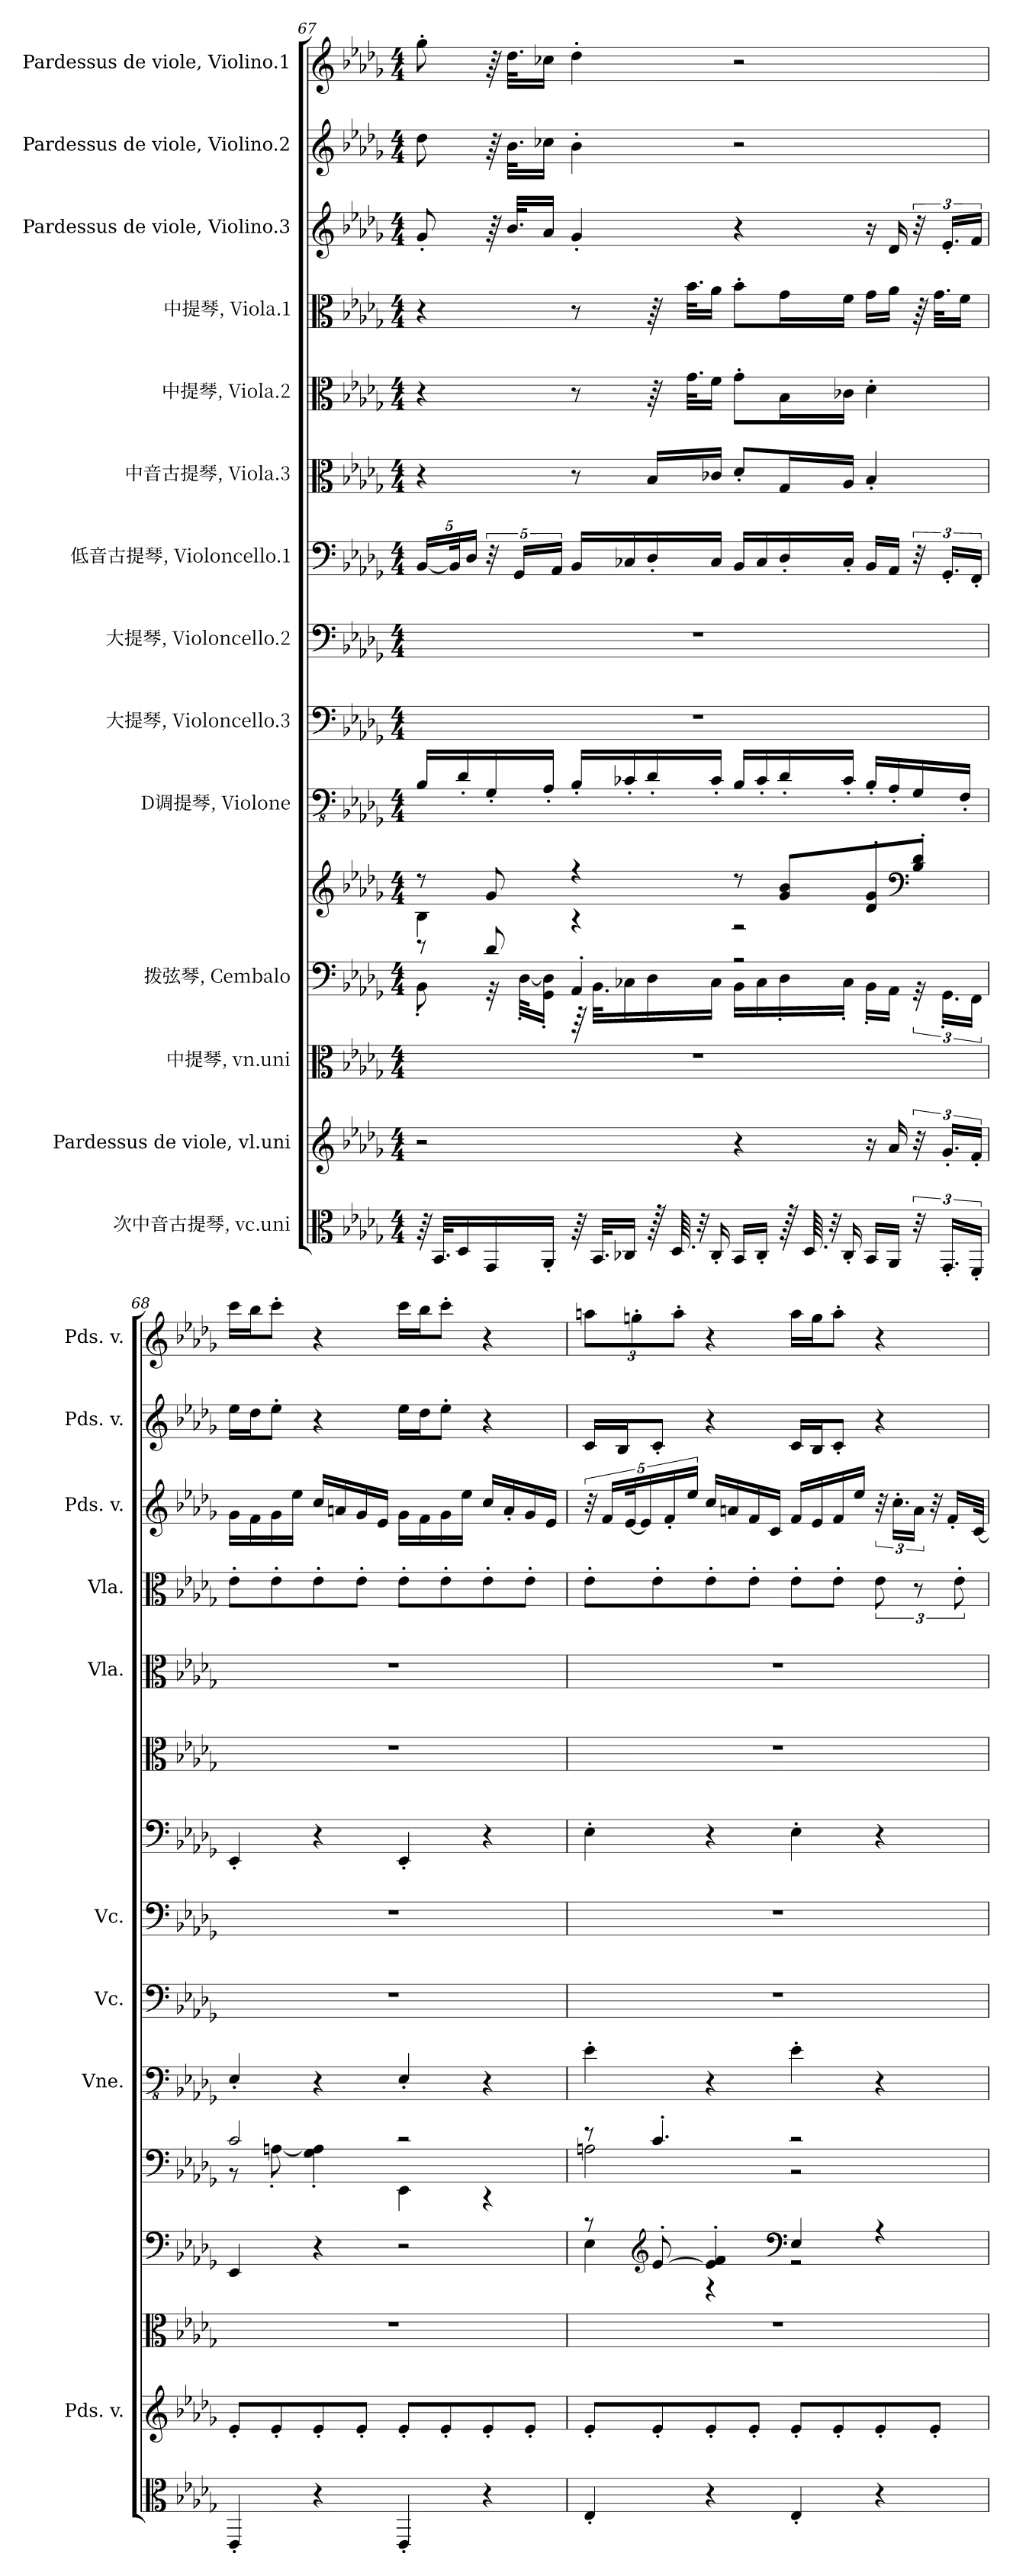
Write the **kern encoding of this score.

**kern	**kern	**kern	**kern	**kern	**kern	**kern	**kern	**kern	**kern	**kern	**kern	**kern	**kern	**kern
*part14	*part13	*part12	*part11	*part11	*part10	*part9	*part8	*part7	*part6	*part5	*part4	*part3	*part2	*part1
*staff15	*staff14	*staff13	*staff12	*staff11	*staff10	*staff9	*staff8	*staff7	*staff6	*staff5	*staff4	*staff3	*staff2	*staff1
*I"次中音古提琴, vc.uni	*I"Pardessus de viole, vl.uni	*I"中提琴, vn.uni	*I"拨弦琴, Cembalo	*	*I"D调提琴, Violone	*I"大提琴, Violoncello.3	*I"大提琴, Violoncello.2	*I"低音古提琴, Violoncello.1	*I"中音古提琴, Viola.3	*I"中提琴, Viola.2	*I"中提琴, Viola.1	*I"Pardessus de viole, Violino.3	*I"Pardessus de viole, Violino.2	*I"Pardessus de viole, Violino.1
*	*I'Pds. v.	*	*	*	*I'Vne.	*I'Vc.	*I'Vc.	*	*	*I'Vla.	*I'Vla.	*I'Pds. v.	*I'Pds. v.	*I'Pds. v.
!!LO:PB:g=z
*clefC3	*clefG2	*clefC3	*clefF4	*clefG2	*clefFv4	*clefF4	*clefF4	*clefF4	*clefC3	*clefC3	*clefC3	*clefG2	*clefG2	*clefG2
*	*	*	*	*	*ITrd7c12	*	*	*	*	*	*	*	*	*
*k[b-e-a-d-g-]	*k[b-e-a-d-g-]	*k[b-e-a-d-g-]	*k[b-e-a-d-g-]	*k[b-e-a-d-g-]	*k[b-e-a-d-g-]	*k[b-e-a-d-g-]	*k[b-e-a-d-g-]	*k[b-e-a-d-g-]	*k[b-e-a-d-g-]	*k[b-e-a-d-g-]	*k[b-e-a-d-g-]	*k[b-e-a-d-g-]	*k[b-e-a-d-g-]	*k[b-e-a-d-g-]
*M4/4	*M4/4	*M4/4	*M4/4	*M4/4	*M4/4	*M4/4	*M4/4	*M4/4	*M4/4	*M4/4	*M4/4	*M4/4	*M4/4	*M4/4
=67	=67	=67	=67	=67	=67	=67	=67	=67	=67	=67	=67	=67	=67	=67
*	*	*	*^	*^	*	*	*	*	*	*	*	*	*	*
64r	2r	1r	8r	8BB-'\	8r	4B-\	16BBB-/LL	1r	1r	[20BB-/LL	4r	4r	4r	8g-'/	8dd-\	8gg-'\
32.BB-/KLL	.	.	.	.	.	.	.	.	.	.	.	.	.	.	.	.
.	.	.	.	.	.	.	.	.	.	40BB-/K]	.	.	.	.	.	.
16D-/	.	.	.	.	.	.	16DD-'/	.	.	.	.	.	.	.	.	.
.	.	.	.	.	.	.	.	.	.	20D-/JJ	.	.	.	.	.	.
16GG-/	.	.	8d-/	32r	8g-/	.	16GGG-'/	.	.	40r	.	.	.	64r	64r	64r
.	.	.	.	.	.	.	.	.	.	.	.	.	.	32.b-/KLL	32.b-\KLL	32.dd-\KLL
.	.	.	.	.	.	.	.	.	.	20GG-/LL	.	.	.	.	.	.
.	.	.	.	[32D-'\KLL	.	.	.	.	.	.	.	.	.	.	.	.
16AA-'/JJ	.	.	.	16GG-\' 16D-\]'JJ	.	.	16AAA-'/JJ	.	.	.	.	.	.	16a-/JJ	16cc-X\JJ	16cc-X\JJ
.	.	.	.	.	.	.	.	.	.	20AA-/JJ	.	.	.	.	.	.
64r	.	.	4AA-'/	64r	4r	4r	16BBB-'/LL	.	.	16BB-/LL	8r	8r	8r	4g-'/	4b-'\	4dd-'\
32.BB-/KLL	.	.	.	32.BB-\KLL	.	.	.	.	.	.	.	.	.	.	.	.
16C-X/JJ	.	.	.	16C-X\	.	.	16CC-X'/	.	.	16C-X/	.	.	.	.	.	.
128r	.	.	.	16D-\	.	.	16DD-'/	.	.	16D-'/	16B-/LL	64r	64r	.	.	.
64.D-/	.	.	.	.	.	.	.	.	.	.	.	.	.	.	.	.
.	.	.	.	.	.	.	.	.	.	.	.	32.g-\KLL	32.b-\KLL	.	.	.
32r	.	.	.	.	.	.	.	.	.	.	.	.	.	.	.	.
16C-'/	.	.	.	16C-\JJ	.	.	16CC-'/JJ	.	.	16C-/JJ	16c-X/JJ	16f\JJ	16a-\JJ	.	.	.
16BB-/LL	4r	.	2r	16BB-\LL	8r	2r	16BBB-/LL	.	.	16BB-/LL	8d-'/L	8g-'\L	8b-'\L	4r	2r	2r
16C-'/JJ	.	.	.	16C-\	.	.	16CC-'/	.	.	16C-/	.	.	.	.	.	.
128r	.	.	.	16D-'\	8g-/ 8b-/L	.	16DD-'/	.	.	16D-'/	16G-/L	16B-\L	16g-\L	.	.	.
64.D-/	.	.	.	.	.	.	.	.	.	.	.	.	.	.	.	.
32r	.	.	.	.	.	.	.	.	.	.	.	.	.	.	.	.
16C-'/	.	.	.	16C-'\JJ	.	.	16CC-'/JJ	.	.	16C-'/JJ	16A-/JJ	16c-X\JJ	16f\JJ	.	.	.
16BB-/LL	16r	.	.	16BB-'\LL	8d-/' 8g-/'	.	16BBB-'/LL	.	.	16BB-/LL	4B-'/	4d-'\	16g-\LL	16r	.	.
16AA-/JJ	16a-/	.	.	16AA-\JJ	.	.	16AAA-'/	.	.	16AA-/JJ	.	.	16a-\JJ	16d-/	.	.
*	*	*	*	*	*clefF4	*	*	*	*	*	*	*	*	*	*	*
48r	48r	.	.	48r	8B-/' 8d-/'J	.	16GGG-/	.	.	48r	.	.	64r	48r	.	.
.	.	.	.	.	.	.	.	.	.	.	.	.	32.g-\KLL	.	.	.
24.GG-'/LL	24.g-'/LL	.	.	24.GG-'\LL	.	.	.	.	.	24.GG-'/LL	.	.	.	24.e-'/LL	.	.
.	.	.	.	.	.	.	16FFF'/JJ	.	.	.	.	.	16f\JJ	.	.	.
24FF'/JJ	24f'/JJ	.	.	24FF\JJ	.	.	.	.	.	24FF'/JJ	.	.	.	24f/JJ	.	.
*	*	*	*v	*v	*	*	*	*	*	*	*	*	*	*	*	*
!!LO:PB:g=z
=68	=68	=68	=68	=68	=68	=68	=68	=68	=68	=68	=68	=68	=68	=68	=68
4EE-'/	8e-'/L	1r	4EE-/	2c/	8r	4EEE-'/	1r	1r	4EE-'/	1r	1r	8e-'\L	16g-\LL	16ee-\LL	16ccc\LL
.	.	.	.	.	.	.	.	.	.	.	.	.	16f\	16dd-\J	16bb-\J
.	8e-'/	.	.	.	[8An'\	.	.	.	.	.	.	8e-'\	16g-\	8ee-'\J	8ccc'\J
.	.	.	.	.	.	.	.	.	.	.	.	.	16ee-\JJ	.	.
4r	8e-'/	.	4r	.	4G-\' 4A\]'	4r	.	.	4r	.	.	8e-'\	16cc/LL	4r	4r
.	.	.	.	.	.	.	.	.	.	.	.	.	16an/	.	.
.	8e-'/J	.	.	.	.	.	.	.	.	.	.	8e-'\J	16g-/	.	.
.	.	.	.	.	.	.	.	.	.	.	.	.	16e-/JJ	.	.
4EE-'/	8e-'/L	.	2r	2r	4EE-\	4EEE-'/	.	.	4EE-'/	.	.	8e-'\L	16g-\LL	16ee-\LL	16ccc\LL
.	.	.	.	.	.	.	.	.	.	.	.	.	16f\	16dd-\J	16bb-\J
.	8e-'/	.	.	.	.	.	.	.	.	.	.	8e-'\	16g-\	8ee-'\J	8ccc'\J
.	.	.	.	.	.	.	.	.	.	.	.	.	16ee-\JJ	.	.
4r	8e-'/	.	.	.	4r	4r	.	.	4r	.	.	8e-'\	16cc/LL	4r	4r
.	.	.	.	.	.	.	.	.	.	.	.	.	16a'/	.	.
.	8e-'/J	.	.	.	.	.	.	.	.	.	.	8e-'\J	16g-/	.	.
.	.	.	.	.	.	.	.	.	.	.	.	.	16e-/JJ	.	.
!!LO:PB:g=z
=69	=69	=69	=69	=69	=69	=69	=69	=69	=69	=69	=69	=69	=69	=69	=69
*	*	*	*^	*	*	*	*	*	*	*	*	*	*	*	*
*	*	*	*	*	*	*	*	*	*	*	*	*	*	*	*	*Xbrackettup
4E-'/	8e-'/L	1r	8r	4E-\	8r	2An\	4EE-'\	1r	1r	4E-'\	1r	1r	8e-'\L	40r	16c/LL	12aan\L
.	.	.	.	.	.	.	.	.	.	.	.	.	.	20f/LL	.	.
.	.	.	.	.	.	.	.	.	.	.	.	.	.	.	16B-/J	.
.	.	.	.	.	.	.	.	.	.	.	.	.	.	[40e-/K	.	.
.	.	.	.	.	.	.	.	.	.	.	.	.	.	.	.	12ggn'\
.	.	.	.	.	.	.	.	.	.	.	.	.	.	20e-/]	.	.
*	*	*	*clefG2	*	*	*	*	*	*	*	*	*	*	*	*	*
.	8e-'/	.	[8e-'/	.	4.c'/	.	.	.	.	.	.	.	8e-'\	.	8c'/J	.
.	.	.	.	.	.	.	.	.	.	.	.	.	.	20f'/	.	.
.	.	.	.	.	.	.	.	.	.	.	.	.	.	.	.	12aa'\J
.	.	.	.	.	.	.	.	.	.	.	.	.	.	20ee-/JJ	.	.
4r	8e-'/	.	4e-/]' 4f/'	4r	.	.	4r	.	.	4r	.	.	8e-'\	16cc/LL	4r	4r
.	.	.	.	.	.	.	.	.	.	.	.	.	.	16an/	.	.
.	8e-'/J	.	.	.	.	.	.	.	.	.	.	.	8e-'\J	16f/	.	.
.	.	.	.	.	.	.	.	.	.	.	.	.	.	16c/JJ	.	.
*	*	*	*clefF4	*	*	*	*	*	*	*	*	*	*	*	*	*
4E-'/	8e-'/L	.	4E-/	2r	2r	2r	4EE-'\	.	.	4E-'\	.	.	8e-'\L	16f/LL	16c/LL	16aa\LL
.	.	.	.	.	.	.	.	.	.	.	.	.	.	16e-/	16B-/J	16gg\J
.	8e-'/	.	.	.	.	.	.	.	.	.	.	.	8e-'\J	16f/	8c'/J	8aa'\J
.	.	.	.	.	.	.	.	.	.	.	.	.	.	16ee-/JJ	.	.
4r	8e-'/	.	4r	.	.	.	4r	.	.	4r	.	.	12e-\	48r	4r	4r
.	.	.	.	.	.	.	.	.	.	.	.	.	.	24.cc'\LL	.	.
.	.	.	.	.	.	.	.	.	.	.	.	.	12r	24a\JJ	.	.
.	8e-'/J	.	.	.	.	.	.	.	.	.	.	.	.	32r	.	.
.	.	.	.	.	.	.	.	.	.	.	.	.	.	16f'/LL	.	.
.	.	.	.	.	.	.	.	.	.	.	.	.	12e-'\	.	.	.
.	.	.	.	.	.	.	.	.	.	.	.	.	.	[32c/JJk	.	.
*	*	*	*v	*v	*	*	*	*	*	*	*	*	*	*	*	*
*	*	*	*	*v	*v	*	*	*	*	*	*	*	*	*	*
=	=	=	=	=	=	=	=	=	=	=	=	=	=	=
*-	*-	*-	*-	*-	*-	*-	*-	*-	*-	*-	*-	*-	*-	*-
